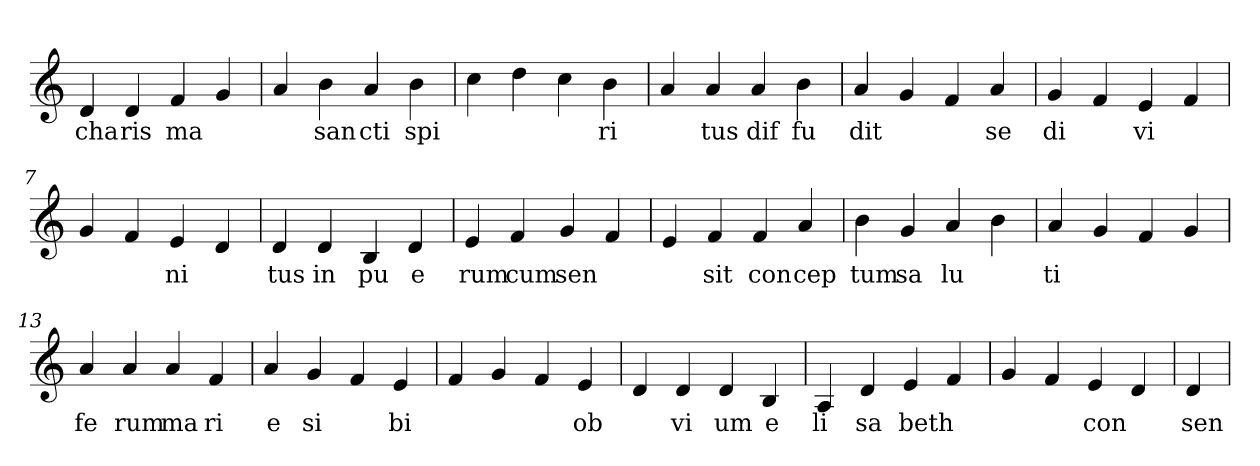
**kern	**text
*part1	*part1
*staff1	*staff1
*clefG2	*
=1	=1
4d	cha
4d	ris
4f	ma
4g	.
=2	=2
4a	.
4b	san
4a	cti
4b	spi
=3	=3
4cc	.
4dd	.
4cc	.
4b	ri
=4	=4
4a	.
4a	tus
4a	dif
4b	fu
=5	=5
4a	dit
4g	.
4f	.
4a	se
=6	=6
4g	di
4f	.
4e	vi
4f	.
=7	=7
4g	.
4f	.
4e	ni
4d	.
=8	=8
4d	tus
4d	in
4B	pu
4d	e
=9	=9
4e	rum
4f	cum
4g	sen
4f	.
=10	=10
4e	.
4f	sit
4f	con
4a	cep
=11	=11
4b	tum
4g	sa
4a	lu
4b	.
=12	=12
4a	ti
4g	.
4f	.
4g	.
=13	=13
4a	fe
4a	rum
4a	ma
4f	ri
=14	=14
4a	e
4g	si
4f	.
4e	bi
=15	=15
4f	.
4g	.
4f	.
4e	ob
=16	=16
4d	.
4d	vi
4d	um
4B	e
=17	=17
4A	li
4d	sa
4e	beth
4f	.
=18	=18
4g	.
4f	.
4e	con
4d	.
=19	=19
4d	sen
=	=
*-	*-
